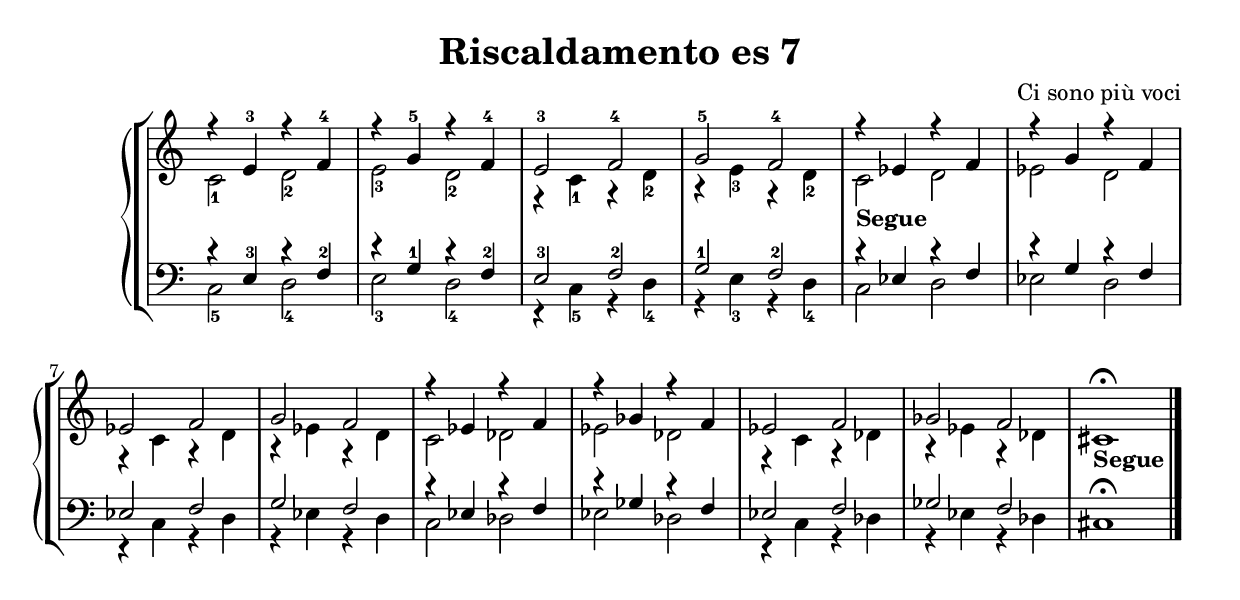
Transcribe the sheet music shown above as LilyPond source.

\header {
  title = "Riscaldamento es 7"
  composer = "Ci sono più voci"
}


settimodx = 
	<<
	\relative c' {
	\clef treble
	\omit Staff.TimeSignature
	r4 e-3 r f-4
	r g-5 r f-4
	e2-3 f-4
	g-5 f-4
	r4 ees r f
	r g r f
	ees2 f
	g f
	r4 ees r f
	r ges r f
	ees2 f
	ges f
	cis1_\markup{\bold"Segue"} \fermata \bar "|."
	} 
	\\
	\relative c' {
	\clef treble
	c2_1 d_2
	e_3 d_2
	r4 c_1 r d_2
	r e_3 r d_2
	c2_\markup{\bold"Segue"} d
	ees d
	r4 c r d
	r ees r d
	c2 des
	ees des
	r4 c r des
	r ees r des
	}
	>>

settimosx = 
	<<
	\relative c {
	\clef bass
	\omit Staff.TimeSignature
	r4 e-3 r f-2
	r g-1 r f-2
	e2-3 f-2
	g-1 f-2
	r4 ees r f
	r g r f
	ees2 f
	g f
	r4 ees r f
	r ges r f
	ees2 f
	ges f
	cis1 \fermata \bar "|."
	} 
	\\
	\relative c {
	\clef bass
	c2_5 d_4
	e_3 d_4
	r4 c_5 r d_4
	r e_3 r d_4
	c2 d
	ees d
	r4 c r d
	r ees r d
	c2 des
	ees des
	r4 c r des
	r ees r des
	}
	>>




\score {
	\new StaffGroup {
		<<
			\new PianoStaff	%\with { instrumentName = "Es.1" }
				<<
					\new Staff = "settimodx" \settimodx
					\new Staff = "settimosx" \settimosx
				>>
		>>
	}
	\layout{}
}